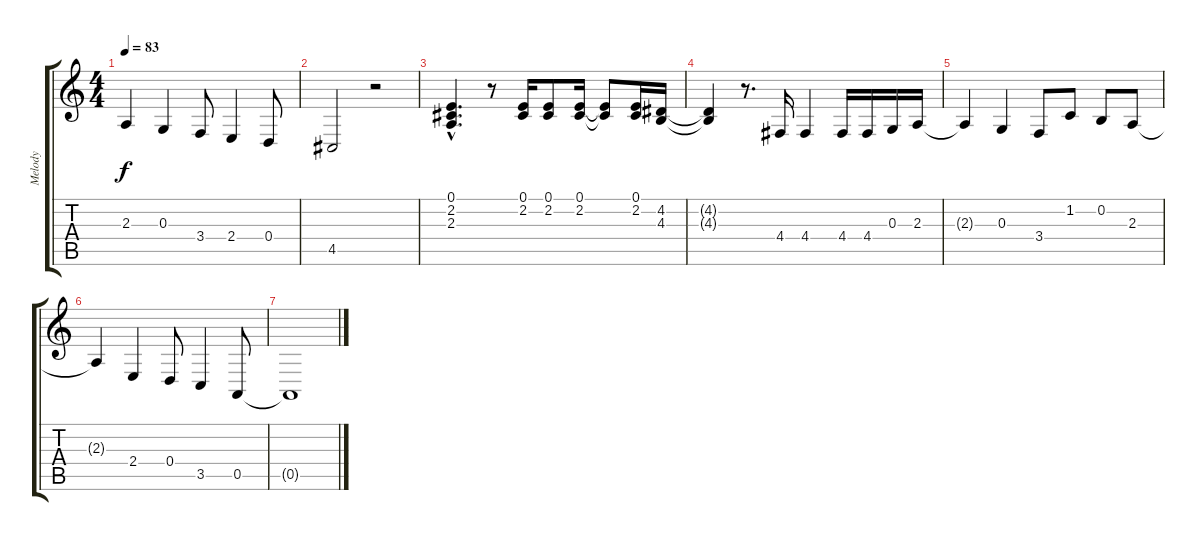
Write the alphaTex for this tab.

\track ("Melody" "Melody") {instrument tenorsax}
\staff {score tabs}
\tuning (E4 B3 G3 D3 A2 E2) {hide}
\ts (4 4)
\tempo 83
\clef g2
\ks c
2.3{t}.4{dy f} 0.3.4 3.4.8 2.4.4 0.4.8 |
4.5.2 r.2 |
(0.1{hac} 2.2{hac} 2.3{hac}).4{d} r.8 (0.1 2.2).16 (0.1 2.2).8 (0.1 2.2).16 (0.1{t} 2.2{t}).8 (0.1 2.2).16 (4.2 4.3).16 |
(4.2{t} 4.3{t}).4 r.8{d} 4.4.16 4.4.4 4.4.16 4.4.16 0.3.16 2.3.16 |
2.3{t}.4 0.3.4 3.4.8 1.2.8 0.2.8 2.3.8 |
2.3{t}.4 2.4.4 0.4.8 3.5.4 0.5.8 |
0.5{t}.1
